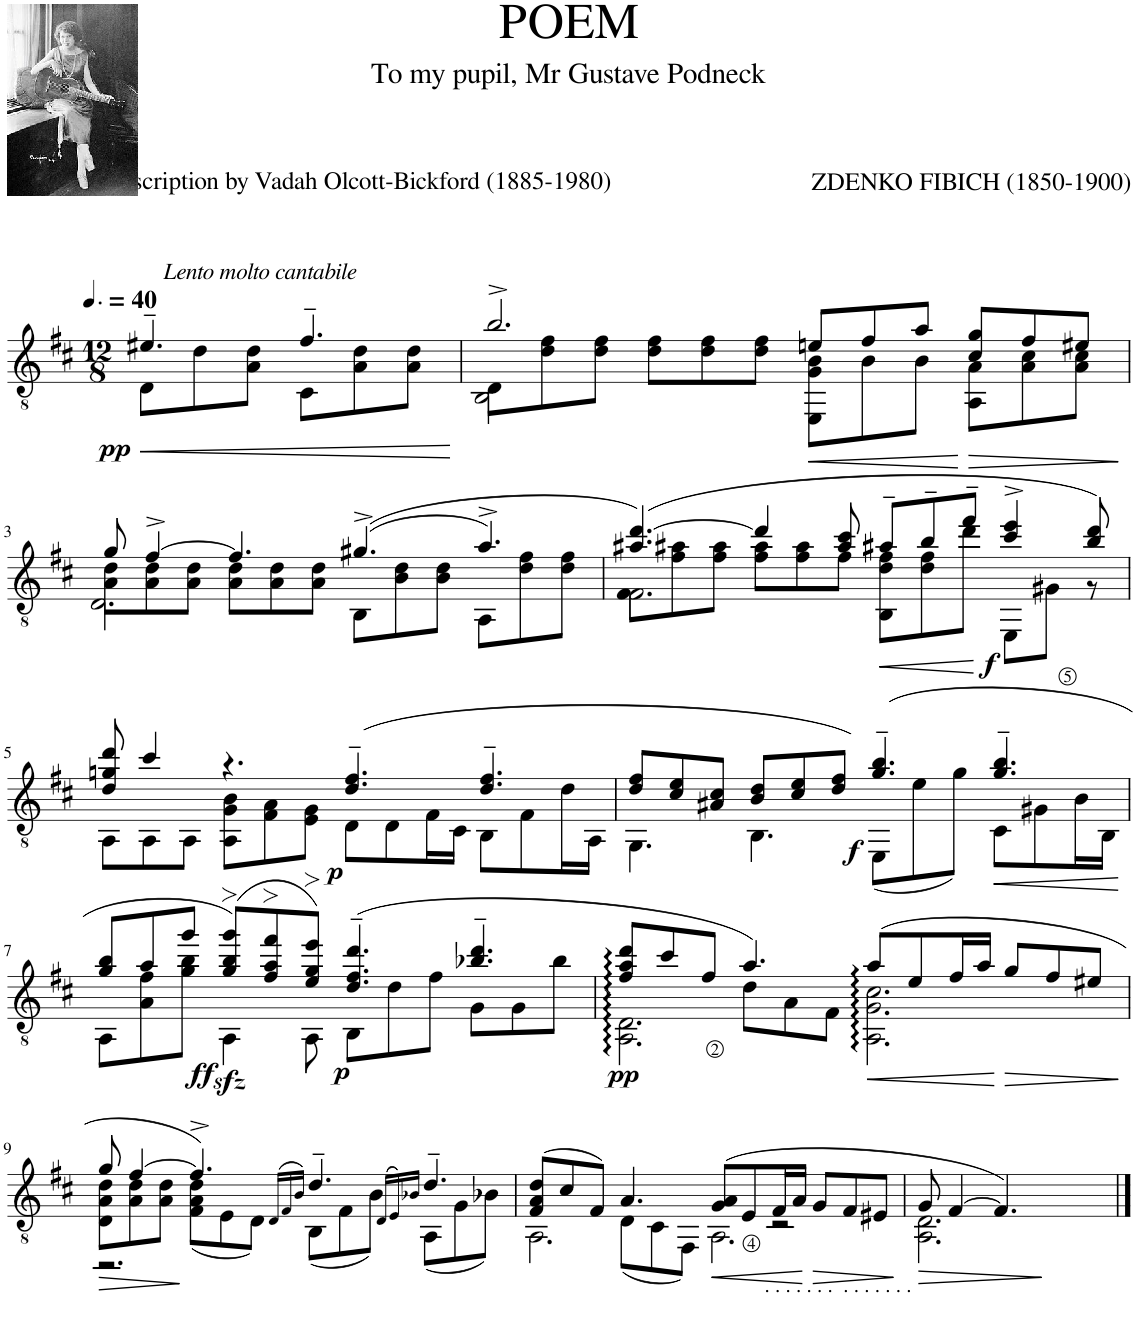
**kern	**dynam
*part1	*part1
*staff1	*staff1
*I"Guitare classique	*
*I'Guit.	*
*clefGv2	*
*k[f#c#]	*
*M12/8	*
*MM60	*
=1	=1
!LO:TX:a:i:t=Lento molto cantabile	!
!	!LO:HP:b
*^	*
!	!	!LO:DY:n=1:b
4.e#X~/	8D\L	< pp
.	8d\	.
.	8A\ 8d\J	.
4.f#~/	8C#\L	.
.	8A\ 8d\	.
.	8A\ 8d\J	.
*v	*v	*
.	[
=2	=2
*^	*
*	*^	*
2.b^/	8D\L	2BB\	.
.	8d\ 8f#\	.	.
.	8d\ 8f#\J	.	.
.	8d\ 8f#\L	.	.
.	8d\ 8f#\	1ryy	.
.	8d\ 8f#\J	.	.
!	!	!	!LO:HP:b
8en/L	8EE\ 8G\ 8B\L	.	<
8f#/	8B\	.	.
8a/J	8B\J	.	.
!	!	!	!LO:HP:n=1:b
8c#/ 8g/L	8AA\ 8A\L	.	[ >
8f#/	8A\ 8c#\	.	.
8e#X/J	8A\ 8c#\J	.	.
*v	*v	*v	*
.	]
!!LO:LB:g=z
=3	=3
*^	*
*	*^	*
8g/	8A\ 8d\L	2.D\	.
[4f#^/	8A\ 8d\	.	.
.	8A\ 8d\J	.	.
4.f#/]	8A\ 8d\L	.	.
.	8A\ 8d\	.	.
.	8A\ 8d\J	.	.
((4.g#X^/	8BB\L	4ryy	.
.	8B\ 8d\	.	.
.	8B\ 8d\J	2ryy	.
4.a^/)	8AA\L	.	.
.	8d\ 8f#\	.	.
.	8d\ 8f#\J	.	.
=4	=4	=4	=4
(4.a#X/ [4.dd/)	8F#\L	2.F#\	.
.	8f#\ 8a#X\	.	.
.	8f#\ 8a#\J	.	.
4dd/]	8f#\ 8a#\L	.	.
.	8f#\ 8a#\	.	.
8a#/ 8cc#/	8f#\J	.	.
!	!	!	!LO:HP:b
8a#X~/L	8BB\ 8d\ 8f#\L	4ryy	<
8b~/	8d\ 8f#\	.	.
8ff#~/J	8dd\J	2ryy	.
!	!	!	!LO:DY:n=1:b
4cc#/^ 4ee/^	8EE\L	.	[ f
.	8G#X<\J	.	.
8b/ 8dd/)	8r	.	.
*	*v	*v	*
!!LO:LB:g=z
=5	=5	=5
8d/ 8gn/ 8dd/	8AA\L	.
4cc#/	8AA\	.
.	8AA\J	.
4.r	8AA\ 8G\ 8B\L	.
.	8F#\ 8A\	.
.	8E\ 8G\J	.
!	!	!LO:DY:b
(4.d/~ 4.f#/~	8D\L	p
.	8D\	.
.	16F#\L	.
.	16C#\JJ	.
4.d/~ 4.f#/~	8BB\L	.
.	8F#\	.
.	16d\L	.
.	16AA\JJ	.
=6	=6	=6
8d/ 8f#/L	4.GG\	.
8c#/ 8e/	.	.
8A#X/ 8c#/J	.	.
8B/ 8d/L	4.BB\	.
8c#/ 8e/	.	.
!	!	!LO:DY:b
8d/ 8f#/J)	.	f
(4.g/~ 4.b/~	(8EE\L	.
.	8e\	.
.	8g\J)	.
!	!	!LO:HP:b
4.g/~ 4.b/~	8C#\L	<
.	8G#X\	.
.	16B\L	.
.	16BB\JJ	.
*v	*v	*
.	[
!!LO:LB:g=z
=7	=7
*^	*
8g/ 8b/L	8AA\L	.
8a/	8A\ 8f#\	.
!	!	!LO:DY:b
8gg/J	8g\ 8b\J	ff
!	!	!LO:DY:b
(8g/> 8b/> 8gg/>L)	4AA\	sfz
8f#/> 8a/> 8ff#/>	.	.
8e/> 8g/> 8ee/>J)	8AA\	.
!	!	!LO:DY:b
(4.d/~ 4.f#/~ 4.dd/~	8BB\L	p
.	8d\	.
.	8f#\J	.
4.b-X/~ 4.dd/~	8G\L	.
.	8G\	.
.	8b-\J	.
=8	=8	=8
*	*^	*
!	!	!	!LO:DY:b
8f#/: 8a/: 8dd/:L	4.ryy	2.AA\: 2.D\:	pp
8cc#/	.	.	.
8f#</J	.	.	.
4.a/)	8d\L	.	.
.	8A\	.	.
.	8F#\J	.	.
!	!	!	!LO:HP:b
(8a/L	4ryy	2.AA\: 2.G\: 2.c#\:	<
8e/	.	.	.
16f#/L	2ryy	.	.
16a/JJ	.	.	.
!	!	!	!LO:HP:n=1:b
8g/L	.	.	[ >
8f#/	.	.	.
8e#X/J	.	.	.
*v	*v	*v	*
.	]
!!LO:LB:g=z
=9	=9
!	!LO:HP:b
*^	*
*	*^	*
8g/	8D\ 8A\ 8d\L	2.r	>
[4f#/	8A\ 8d\	.	.
.	8A\ 8d\J	.	.
4.f#^/])	(8F#\ 8A\ 8d\L	.	]
.	8E\	.	.
.	8D\J)	.	.
(16qD/LL	.	.	.
16qF#/	.	.	.
16qB/JJ)	.	.	.
4.d~/	(8BB\L	4ryy	.
.	8F#\	.	.
.	8B\J)	2ryy	.
(16qD/LL	.	.	.
16qE/)	.	.	.
16qB-X/JJ	.	.	.
4.d~/	(8AA\L	.	.
.	8G\	.	.
.	8B-X\J)	.	.
=10	=10	=10	=10
(8F#/ 8A/ 8d/L	4.ryy	2.AA\	.
8c#/	.	.	.
8F#/J)	.	.	.
4.A/	(8D\L	.	.
.	8C#\	.	.
.	8FF#\J)	.	.
!	!	!	!LO:HP:b
(8G/ 8A/L	4ryy	2.AA\	<
8E/	.	.	.
!LO:TX:b:t=. . . . . . .  . . . . . . .	!	!	!
16F#/L	2r	.	.
16A/JJ	.	.	.
!	!	!	!LO:HP:n=1:b
8G/L	.	.	[ >
8F#/	.	.	.
8E#X/J	.	.	.
*v	*v	*v	*
.	]
=11	=11
!	!LO:HP:b
*^	*
8G/	2.AA\ 2.D\	>
[4F#/	.	.
4.F#/])	.	.
4ryy	4ryy	]
2ryy	2ryy	.
*v	*v	*
==	==
*-	*-
